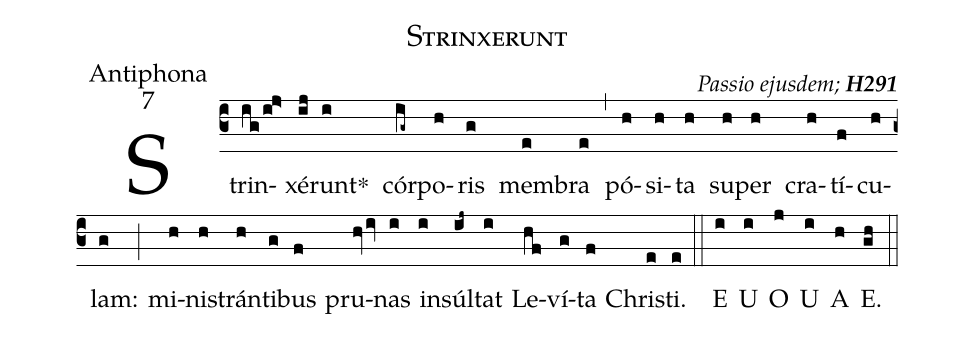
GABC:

name:Strinxerunt;
office-part:Antiphona;
mode:7;
commentary:{\itshape\mdseries  Passio ejusdem;\/}  {\bfseries H291};
%%
(c3) Strin(ig/ij>)xé(ij)runt<sp>*</sp>(i) cór(ig~)po(h)ris(g) mem(e)bra(e) (,)
pó(h)si(h)ta(h) su(h)per(h) cra(h)tí(f)cu(h)lam:(g) (;)
mi(h)ni(h)strán(h)ti(g)bus(f) pru(hviv)nas(i) in(i)súl(ij~)tat(i) Le(hf)ví(g)ta(f) Chri(e)sti.(e)  (::)
<eu>  E(i) U(i) O(j) U(i) A(h) E.(gh) </eu> (::)
